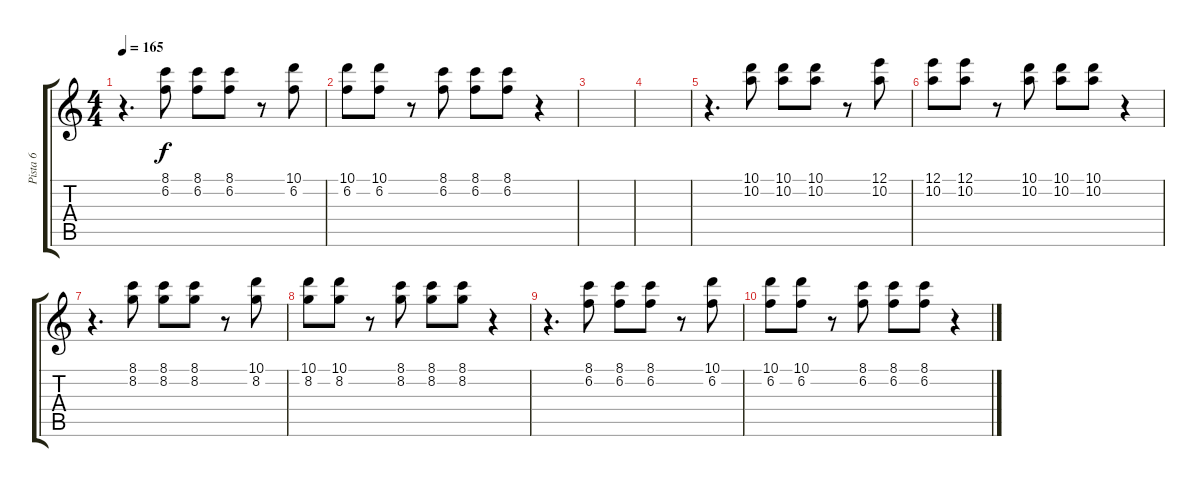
\track ("Pista 6" "Pista 6") {instrument distortionguitar}
\staff {score tabs}
\tuning (E4 B3 G3 D3 A2 E2) {hide}
\ts (4 4)
\tempo 165
\clef g2
\ks c
r.4{d dy f} (8.1 6.2).8 (8.1 6.2).8 (8.1 6.2).8 r.8 (10.1 6.2).8 |
(10.1 6.2).8 (10.1 6.2).8 r.8 (8.1 6.2).8 (8.1 6.2).8 (8.1 6.2).8 r.4 |
|
|
r.4{d volume 10 balance 0} (10.1 10.2).8 (10.1 10.2).8 (10.1 10.2).8 r.8 (12.1 10.2).8 |
(12.1 10.2).8 (12.1 10.2).8 r.8 (10.1 10.2).8 (10.1 10.2).8 (10.1 10.2).8 r.4 |
r.4{d} (8.1 8.2).8 (8.1 8.2).8 (8.1 8.2).8 r.8 (10.1 8.2).8 |
(10.1 8.2).8 (10.1 8.2).8 r.8 (8.1 8.2).8 (8.1 8.2).8 (8.1 8.2).8 r.4 |
r.4{d} (8.1 6.2).8 (8.1 6.2).8 (8.1 6.2).8 r.8 (10.1 6.2).8 |
(10.1 6.2).8 (10.1 6.2).8 r.8 (8.1 6.2).8 (8.1 6.2).8 (8.1 6.2).8 r.4
